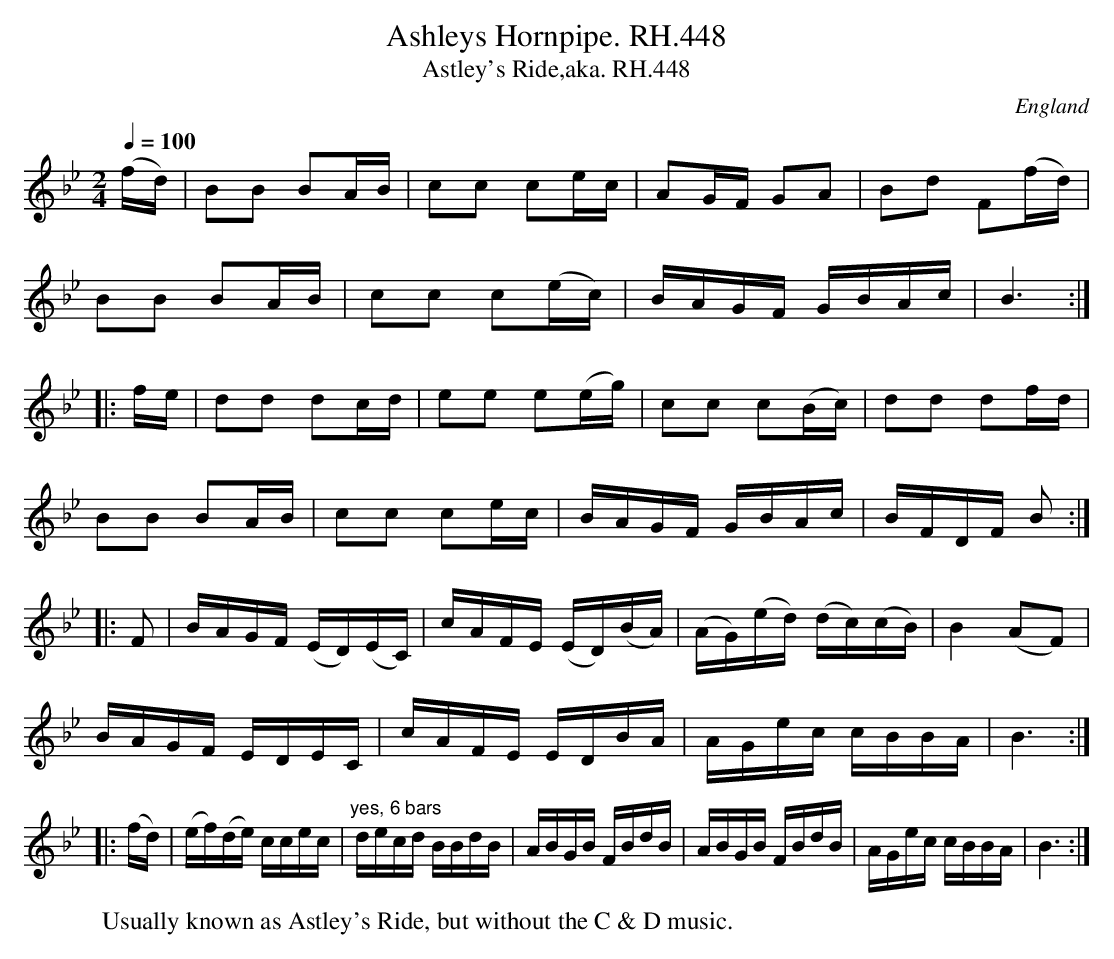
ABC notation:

X:1
T:Ashleys Hornpipe. RH.448
T:Astley's Ride,aka. RH.448
O:England
M:2/4
L:1/16
Q:1/4=100
K:Bb major
(fd)|B2B2 B2AB|c2c2 c2ec|\
A2GF G2A2|B2d2 F2(fd)|!
B2B2 B2AB|c2c2 c2(ec)|\
BAGF GBAc|B6:|!
|:fe|d2d2 d2cd|e2e2 e2(eg)|\
c2c2 c2(Bc)|d2d2 d2fd|!
B2B2 B2AB|c2c2 c2ec|\
BAGF GBAc|BFDF B2:|!
|:F2|BAGF (ED)(EC)|cAFE (ED)(BA)|\
(AG)(ed) (dc)(cB)|B4(A2F2)|!
BAGF EDEC|cAFE EDBA|\
AGec cBBA|B6:|!
|:(fd)|(ef)(de) ccec|"yes, 6 bars"decd BBdB|\
ABGB FBdB|ABGB FBdB|AGec cBBA|B6:|
W:Usually known as Astley's Ride, but without the C & D music.
